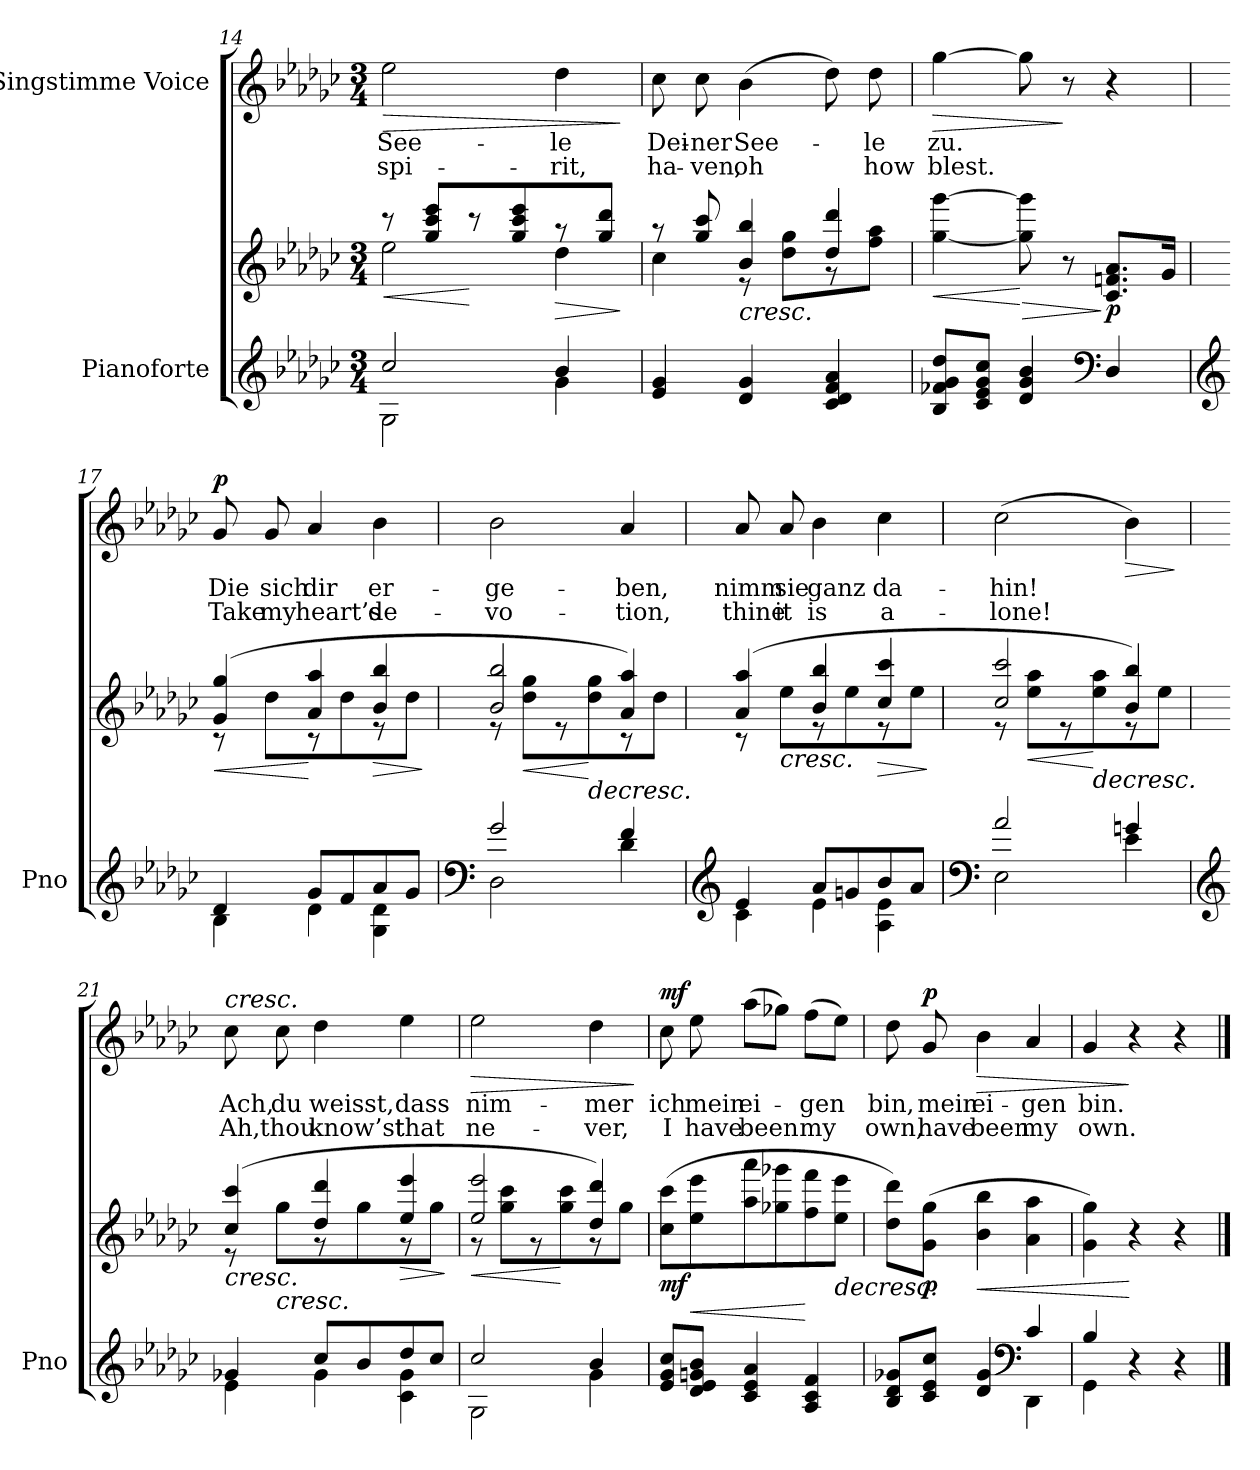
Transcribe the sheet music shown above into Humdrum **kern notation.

**kern	**kern	**dynam	**kern	**text	**text	**dynam
*part2	*part2	*part2	*part1	*part1	*part1	*part1
*staff3	*staff2	*staff2/3	*staff1	*staff1	*staff1	*staff1
*I"Pianoforte	*	*	*I"Singstimme Voice	*	*	*
*I'Pno	*	*	*	*	*	*
*clefG2	*clefG2	*	*clefG2	*	*	*
*k[b-e-a-d-g-c-]	*k[b-e-a-d-g-c-]	*	*k[b-e-a-d-g-c-]	*	*	*
*M3/4	*M3/4	*	*M3/4	*	*	*
=14	=14	=14	=14	=14	=14	=14
*^	*	*	*	*	*	*
!	!	!	!LO:HP:b	!	!	!	!LO:HP:b
*	*	*^	*	*	*	*	*
2cc-/	2G-\	8r	2ee-\	<	2ee-\	See-	spi-	>
.	.	8gg-/ 8ccc-/ 8eee-/L	.	.	.	.	.	.
.	.	8r	.	[	.	.	.	.
.	.	8gg-/ 8ccc-/ 8eee-/	.	.	.	.	.	.
!	!	!	!	!LO:HP:b	!	!	!	!
4b-/	4g-\	8r	4dd-\	>	4dd-\	-le	-rit,	.
.	.	8gg-/ 8ddd-/J	.	.	.	.	.	.
*v	*v	*	*	*	*	*	*	*
*	*v	*v	*	*	*	*	*
.	.	]	.	.	.	]
=15	=15	=15	=15	=15	=15	=15
*	*^	*	*	*	*	*
4e-/ 4g-/	8r	4cc-\	.	8cc-\	Dei-	ha-	.
.	8gg-/ 8ccc-/	.	.	8cc-\	-ner	-ven,	.
!	!LO:TX:b:i:t=cresc.	!	!	!	!	!	!
4d-/ 4g-/	4b-/ 4bb-/	8r	.	(4b-\	See-	-oh	.
.	.	8dd-\ 8gg-\L	.	.	.	.	.
4c-/ 4d-/ 4f/ 4a-/	4dd-/ 4ddd-/	8r	.	8dd-\)	.	.	.
.	.	8ff\ 8aa-\J	.	8dd-\	-le	how	.
=16	=16	=16	=16	=16	=16	=16	=16
!	!	!	!LO:HP:b	!	!	!	!LO:HP:b
*	*v	*v	*	*	*	*	*
8B-/ 8f-X/ 8g-/ 8dd-/L	[4gg-\ [4ggg-\	<	[4gg-\	zu.	blest.	>
8c-/ 8e-/ 8g-/ 8cc-/J	.	.	.	.	.	.
!	!	!LO:HP:n=1:b	!	!	!	!
4d-/ 4g-/ 4b-/	8gg-\] 8ggg-\]	[ >	8gg-\]	.	.	.
.	8r	.	8r	.	.	]
*clefF4	*	*	*	*	*	*
!	!	!LO:DY:n=1:b	!	!	!	!
4D-/	8.c-/ 8.fn/ 8.a-/L	] p	4r	.	.	.
.	16g-/Jk	.	.	.	.	.
=17	=17	=17	=17	=17	=17	=17
*clefG2	*	*	*	*	*	*
*^	*	*	*	*	*	*
!	!	!	!LO:HP:b	!	!	!	!LO:DY:a
*	*	*^	*	*	*	*	*
4d-/	4B-\	(4g-/ 4gg-/	8r	<	8g-/	Die	Take	p
.	.	.	8dd-\L	.	8g-/	sich	my	.
8g-/L	4d-\	4a-/ 4aa-/	8r	[	4a-/	dir	heart’s	.
8f/	.	.	8dd-\	.	.	.	.	.
!	!	!	!	!LO:HP:b	!	!	!	!
8a-/	4G-\ 4d-\	4b-/ 4bb-/	8r	>	4b-\	er-	de-	.
8g-/J	.	.	8dd-\J	.	.	.	.	.
*v	*v	*	*	*	*	*	*	*
*	*v	*v	*	*	*	*	*
.	.	]	.	.	.	.
=18	=18	=18	=18	=18	=18	=18
*clefF4	*	*	*	*	*	*
*^	*^	*	*	*	*	*
2g-/	2D-\	2b-/ 2bb-/	8r	.	2b-\	-ge-	-vo-	.
!	!	!	!	!LO:HP:b	!	!	!	!
.	.	.	8dd-\ 8gg-\L	<	.	.	.	.
.	.	.	8r	.	.	.	.	.
!	!	!	!	!LO:HP:n=1:b	!	!	!	!
.	.	.	8dd-\ 8gg-\	[ >	.	.	.	.
4f/	4d-\	4a-/ 4aa-/)	8r	.	4a-/	-ben,	-tion,	.
.	.	.	8dd-\J	.	.	.	.	.
=19	=19	=19	=19	=19	=19	=19	=19	=19
*clefG2	*	*	*	*	*	*	*	*
4e-/	4c-\	(4a-/ 4aa-/	8r	.	8a-/	nimm	thine	.
!	!	!	!	!LO:HP:b	!	!	!	!
.	.	.	8ee-\L	<	8a-/	sie	it	.
8a-/L	4e-\	4b-/ 4bb-/	8r	.	4b-\	ganz	is	.
8gn/	.	.	8ee-\	]	.	.	.	.
!	!	!	!	!LO:HP:b	!	!	!	!
8b-/	4A-\ 4e-\	4cc-/ 4ccc-/	8r	>	4cc-\	da-	a-	.
8a-/J	.	.	8ee-\J	.	.	.	.	.
*v	*v	*	*	*	*	*	*	*
*	*v	*v	*	*	*	*	*
.	.	]	.	.	.	.
=20	=20	=20	=20	=20	=20	=20
*clefF4	*	*	*	*	*	*
*^	*^	*	*	*	*	*
2a-/	2E-\	2cc-/ 2ccc-/	8r	.	(2cc-\	-hin!	-lone!	.
!	!	!	!	!LO:HP:b	!	!	!	!
.	.	.	8ee-\ 8aa-\L	<	.	.	.	.
.	.	.	8r	.	.	.	.	.
!	!	!	!	!LO:HP:n=1:b	!	!	!	!
.	.	.	8ee-\ 8aa-\	[ >	.	.	.	.
!	!	!	!	!	!	!	!	!LO:HP:b
4gn/	4e-\	4b-/ 4bb-/)	8r	.	4b-\)	.	.	>
.	.	.	8ee-\J	[	.	.	.	.
*v	*v	*	*	*	*	*	*	*
*	*v	*v	*	*	*	*	*
.	.	.	.	.	.	]
=21	=21	=21	=21	=21	=21	=21
*clefG2	*	*	*	*	*	*
*^	*^	*	*	*	*	*
!	!	!	!	!	!LO:TX:a:i:t=cresc.	!	!	!
!	!	!LO:TX:b:i:t=cresc.	!	!	!	!	!	!
4g-X/	4e-\	(4cc-/ 4ccc-/	8r	.	8cc-\	Ach,	Ah,	.
!	!	!	!	!LO:HP:b	!	!	!	!
.	.	.	8gg-\L	<	8cc-\	du	thou	.
8cc-/L	4g-\	4dd-/ 4ddd-/	8r	.	4dd-\	weisst,	know’st	.
8b-/	.	.	8gg-\	]	.	.	.	.
!	!	!	!	!LO:HP:b	!	!	!	!
8dd-/	4c-\ 4g-\	4ee-/ 4eee-/	8r	>	4ee-\	dass	that	.
8cc-/J	.	.	8gg-\J	.	.	.	.	.
*v	*v	*	*	*	*	*	*	*
*	*v	*v	*	*	*	*	*
.	.	]	.	.	.	.
=22	=22	=22	=22	=22	=22	=22
*^	*	*	*	*	*	*
!	!	!	!LO:HP:b	!	!	!	!LO:HP:b
*	*	*^	*	*	*	*	*
2cc-/	2G-\	2ee-/ 2eee-/	8r	<	2ee-\	nim-	ne-	>
.	.	.	8gg-\ 8ccc-\L	.	.	.	.	.
.	.	.	8r	.	.	.	.	.
.	.	.	8gg-\ 8ccc-\	[	.	.	.	.
4b-/	4g-\	4dd-/ 4ddd-/)	8r	.	4dd-\	-mer	-ver,	.
.	.	.	8gg-\J	.	.	.	.	.
*v	*v	*	*	*	*	*	*	*
*	*v	*v	*	*	*	*	*
.	.	.	.	.	.	]
=23	=23	=23	=23	=23	=23	=23
!	!	!LO:DY:b	!	!	!	!LO:DY:a
8e-/ 8g-/ 8cc-/L	(8cc-\ 8ccc-\L	mf	8cc-\	ich	I	mf
!	!	!LO:HP:b	!	!	!	!
8d-/ 8e-/ 8gn/ 8b-/J	8ee-\ 8eee-\	<	8ee-\	mein	have	.
4c-/ 4e-/ 4a-/	8aa-\ 8aaa-\	.	(8aa-\L	ei-	been	.
.	8gg-X\ 8ggg-X\	.	8gg-X\J)	.	.	.
4A-/ 4c-/ 4f/	8ff\ 8fff\	[	(8ff\L	-gen	my	.
!	!	!LO:HP:b	!	!	!	!
.	8ee-\ 8eee-\J	>	8ee-\J)	.	.	.
=24	=24	=24	=24	=24	=24	=24
*^	*	*	*	*	*	*
8B-/ 8d-/ 8g-X/L	2ryy	8dd-\ 8ddd-\L)	.	8dd-\	bin,	own,	.
!	!	!	!LO:DY:n=1:b	!	!	!	!LO:DY:a
8c-/ 8e-/ 8cc-/J	.	(8g-\ 8gg-\J	[ p	8g-/	mein	have	p
!	!	!	!LO:HP:b	!	!	!	!LO:HP:b
4d-/ 4g-/	.	4b-\ 4bb-\	<	4b-\	ei-	been	>
*clefF4	*	*	*	*	*	*	*
4c-/	4DD-\	4a-\ 4aa-\	]	4a-/	-gen	my	.
=25	=25	=25	=25	=25	=25	=25	=25
4B-/	4GG-\	4g-\ 4gg-\)	.	4g-/	bin.	own.	.
4r	4ryy	4r	[	4r	.	.	]
4r	4ryy	4r	.	4r	.	.	.
*v	*v	*	*	*	*	*	*
==	==	==	==	==	==	==
*-	*-	*-	*-	*-	*-	*-
